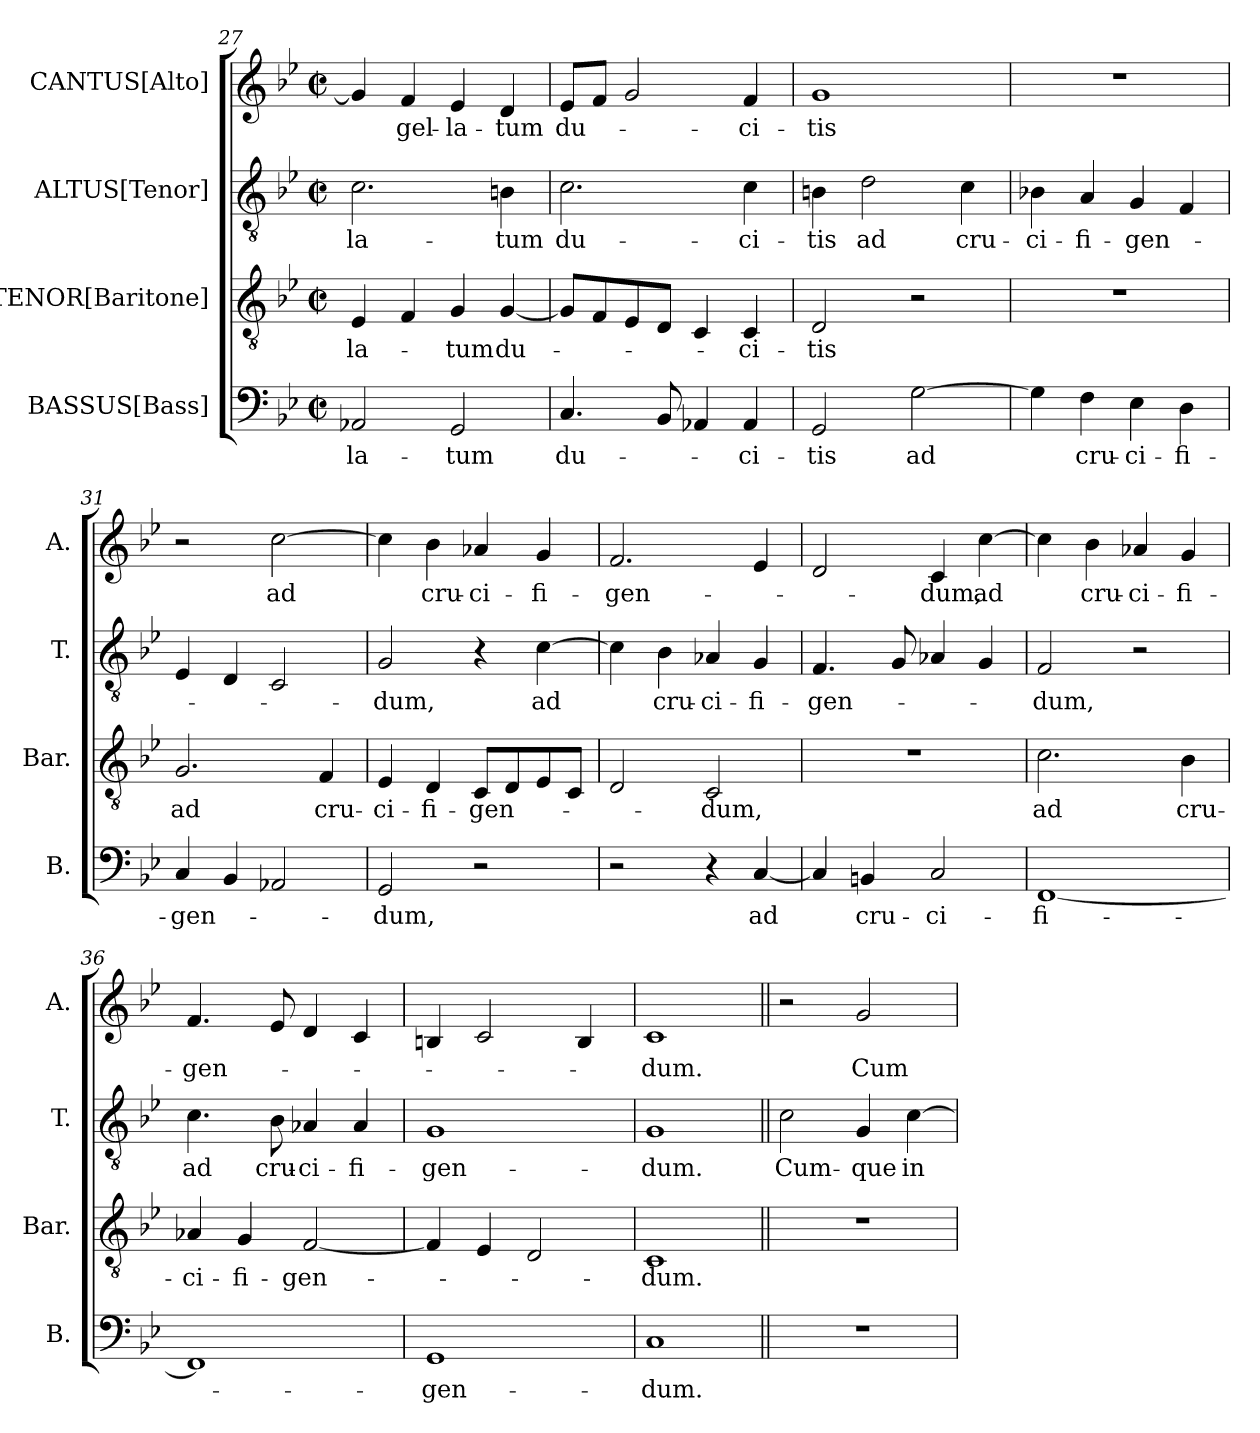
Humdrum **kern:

**kern	**text	**kern	**text	**kern	**text	**kern	**text
*part4	*part4	*part3	*part3	*part2	*part2	*part1	*part1
*staff4	*staff4	*staff3	*staff3	*staff2	*staff2	*staff1	*staff1
*I"BASSUS[Bass]	*	*I"TENOR[Baritone]	*	*I"ALTUS[Tenor]	*	*I"CANTUS[Alto]	*
*I'B.	*	*I'Bar.	*	*I'T.	*	*I'A.	*
*clefF4	*	*clefGv2	*	*clefGv2	*	*clefG2	*
*	*	*ITrd7c12	*	*ITrd7c12	*	*	*
*k[b-e-]	*	*k[b-e-]	*	*k[b-e-]	*	*k[b-e-]	*
*B-:	*	*B-:	*	*B-:	*	*B-:	*
*M2/2	*	*M2/2	*	*M2/2	*	*M2/2	*
*met(c|)	*	*met(c|)	*	*met(c|)	*	*met(c|)	*
=27	=27	=27	=27	=27	=27	=27	=27
!	!LO:LY:b	!	!LO:LY:b	!	!LO:LY:b	!	!
2AA-X/	-la-	4EE-/	-la-	2.C\	-la-	4g/]	.
!	!	!	!	!	!	!	!LO:LY:b
.	.	4FF/	.	.	.	4f/	-gel-
!	!LO:LY:b	!	!LO:LY:b	!	!	!	!LO:LY:b
2GG/	-tum	4GG/	-tum	.	.	4e-/	-la-
!	!	!	!LO:LY:b	!	!LO:LY:b	!	!LO:LY:b
.	.	[<4GG/	du-	4BBn\	-tum	4d/	-tum
=28	=28	=28	=28	=28	=28	=28	=28
!	!LO:LY:b	!	!	!	!LO:LY:b	!	!LO:LY:b
4.C/	du-	8GG/L]	.	2.C\	du-	8e-/L	du-
.	.	8FF/	.	.	.	8f/J	.
.	.	8EE-/	.	.	.	2g/	.
8BB-/	.	8DD/J	.	.	.	.	.
4AA-X/	.	4CC/	.	.	.	.	.
!	!LO:LY:b	!	!LO:LY:b	!	!LO:LY:b	!	!LO:LY:b
4AA-/	-ci-	4CC/	-ci-	4C\	-ci-	4f/	-ci-
=29	=29	=29	=29	=29	=29	=29	=29
!	!LO:LY:b	!	!LO:LY:b	!	!LO:LY:b	!	!LO:LY:b
2GG/	-tis	2DD/	-tis	4BBn\	-tis	1g	-tis
!	!	!	!	!	!LO:LY:b	!	!
.	.	.	.	2D\	ad	.	.
!	!LO:LY:b	!	!	!	!	!	!
[>2G\	ad	2r	.	.	.	.	.
!	!	!	!	!	!LO:LY:b	!	!
.	.	.	.	4C\	cru-	.	.
=30	=30	=30	=30	=30	=30	=30	=30
!	!	!	!	!	!LO:LY:b	!	!
4G\]	.	1r	.	4BB-X\	-ci-	1r	.
!	!LO:LY:b	!	!	!	!LO:LY:b	!	!
4F\	cru-	.	.	4AA/	-fi-	.	.
!	!LO:LY:b	!	!	!	!LO:LY:b	!	!
4E-\	-ci-	.	.	4GG/	-gen-	.	.
!	!LO:LY:b	!	!	!	!	!	!
4D\	-fi-	.	.	4FF/	.	.	.
=31	=31	=31	=31	=31	=31	=31	=31
!	!LO:LY:b	!	!LO:LY:b	!	!	!	!
4C/	-gen-	2.GG/	ad	4EE-/	.	2r	.
4BB-/	.	.	.	4DD/	.	.	.
!	!	!	!	!	!	!	!LO:LY:b
2AA-X/	.	.	.	2CC/	.	[>2cc\	ad
!	!	!	!LO:LY:b	!	!	!	!
.	.	4FF/	cru-	.	.	.	.
!!LO:LB:g=z
=32	=32	=32	=32	=32	=32	=32	=32
!	!LO:LY:b	!	!LO:LY:b	!	!LO:LY:b	!	!
2GG/	-dum,	4EE-/	-ci-	2GG/	-dum,	4cc\]	.
!	!	!	!LO:LY:b	!	!	!	!LO:LY:b
.	.	4DD/	-fi-	.	.	4b-\	cru-
!	!	!	!LO:LY:b	!	!	!	!LO:LY:b
2r	.	8CC/L	-gen-	4r	.	4a-X/	-ci-
.	.	8DD/	.	.	.	.	.
!	!	!	!	!	!LO:LY:b	!	!LO:LY:b
.	.	8EE-/	.	[>4C\	ad	4g/	-fi-
.	.	8CC/J	.	.	.	.	.
=33	=33	=33	=33	=33	=33	=33	=33
!	!	!	!	!	!	!	!LO:LY:b
2r	.	2DD/	.	4C\]	.	2.f/	-gen-
!	!	!	!	!	!LO:LY:b	!	!
.	.	.	.	4BB-\	cru-	.	.
!	!	!	!LO:LY:b	!	!LO:LY:b	!	!
4r	.	2CC/	-dum,	4AA-X/	-ci-	.	.
!	!LO:LY:b	!	!	!	!LO:LY:b	!	!
[<4C/	ad	.	.	4GG/	-fi-	4e-/	.
=34	=34	=34	=34	=34	=34	=34	=34
!	!	!	!	!	!LO:LY:b	!	!
4C/]	.	1r	.	4.FF/	-gen-	2d/	.
!	!LO:LY:b	!	!	!	!	!	!
4BBn/	cru-	.	.	.	.	.	.
.	.	.	.	8GG/	.	.	.
!	!LO:LY:b	!	!	!	!	!	!LO:LY:b
2C/	-ci-	.	.	4AA-X/	.	4c/	-dum,
!	!	!	!	!	!	!	!LO:LY:b
.	.	.	.	4GG/	.	[>4cc\	ad
=35	=35	=35	=35	=35	=35	=35	=35
!	!LO:LY:b	!	!LO:LY:b	!	!LO:LY:b	!	!
[<1FF	-fi-	2.C\	ad	2FF/	-dum,	4cc\]	.
!	!	!	!	!	!	!	!LO:LY:b
.	.	.	.	.	.	4b-\	cru-
!	!	!	!	!	!	!	!LO:LY:b
.	.	.	.	2r	.	4a-X/	-ci-
!	!	!	!LO:LY:b	!	!	!	!LO:LY:b
.	.	4BB-\	cru-	.	.	4g/	-fi-
=36	=36	=36	=36	=36	=36	=36	=36
!	!	!	!LO:LY:b	!	!LO:LY:b	!	!LO:LY:b
1FF]	.	4AA-X/	-ci-	4.C\	ad	4.f/	-gen-
!	!	!	!LO:LY:b	!	!	!	!
.	.	4GG/	-fi-	.	.	.	.
!	!	!	!	!	!LO:LY:b	!	!
.	.	.	.	8BB-\	cru-	8e-/	.
!	!	!	!LO:LY:b	!	!LO:LY:b	!	!
.	.	[<2FF/	-gen-	4AA-X/	-ci-	4d/	.
!	!	!	!	!	!LO:LY:b	!	!
.	.	.	.	4AA-/	-fi-	4c/	.
=37	=37	=37	=37	=37	=37	=37	=37
!	!LO:LY:b	!	!	!	!LO:LY:b	!	!
1GG	-gen-	4FF/]	.	1GG	-gen-	4Bn/	.
.	.	4EE-/	.	.	.	2c/	.
.	.	2DD/	.	.	.	.	.
.	.	.	.	.	.	4B/	.
=38	=38	=38	=38	=38	=38	=38	=38
!	!LO:LY:b	!	!LO:LY:b	!	!LO:LY:b	!	!LO:LY:b
1C	-dum.	1CC	-dum.	1GG	-dum.	1c	-dum.
!!LO:LB:g=z
=39||	=39||	=39||	=39||	=39||	=39||	=39||	=39||
!	!	!	!	!	!LO:LY:b	!	!
1r	.	1r	.	2C\	Cum-	2r	.
!	!	!	!	!	!LO:LY:b	!	!LO:LY:b
.	.	.	.	4GG/	-que	2g/	Cum-
!	!	!	!	!	!LO:LY:b	!	!
.	.	.	.	[>4C\	in-	.	.
=	=	=	=	=	=	=	=
*-	*-	*-	*-	*-	*-	*-	*-
